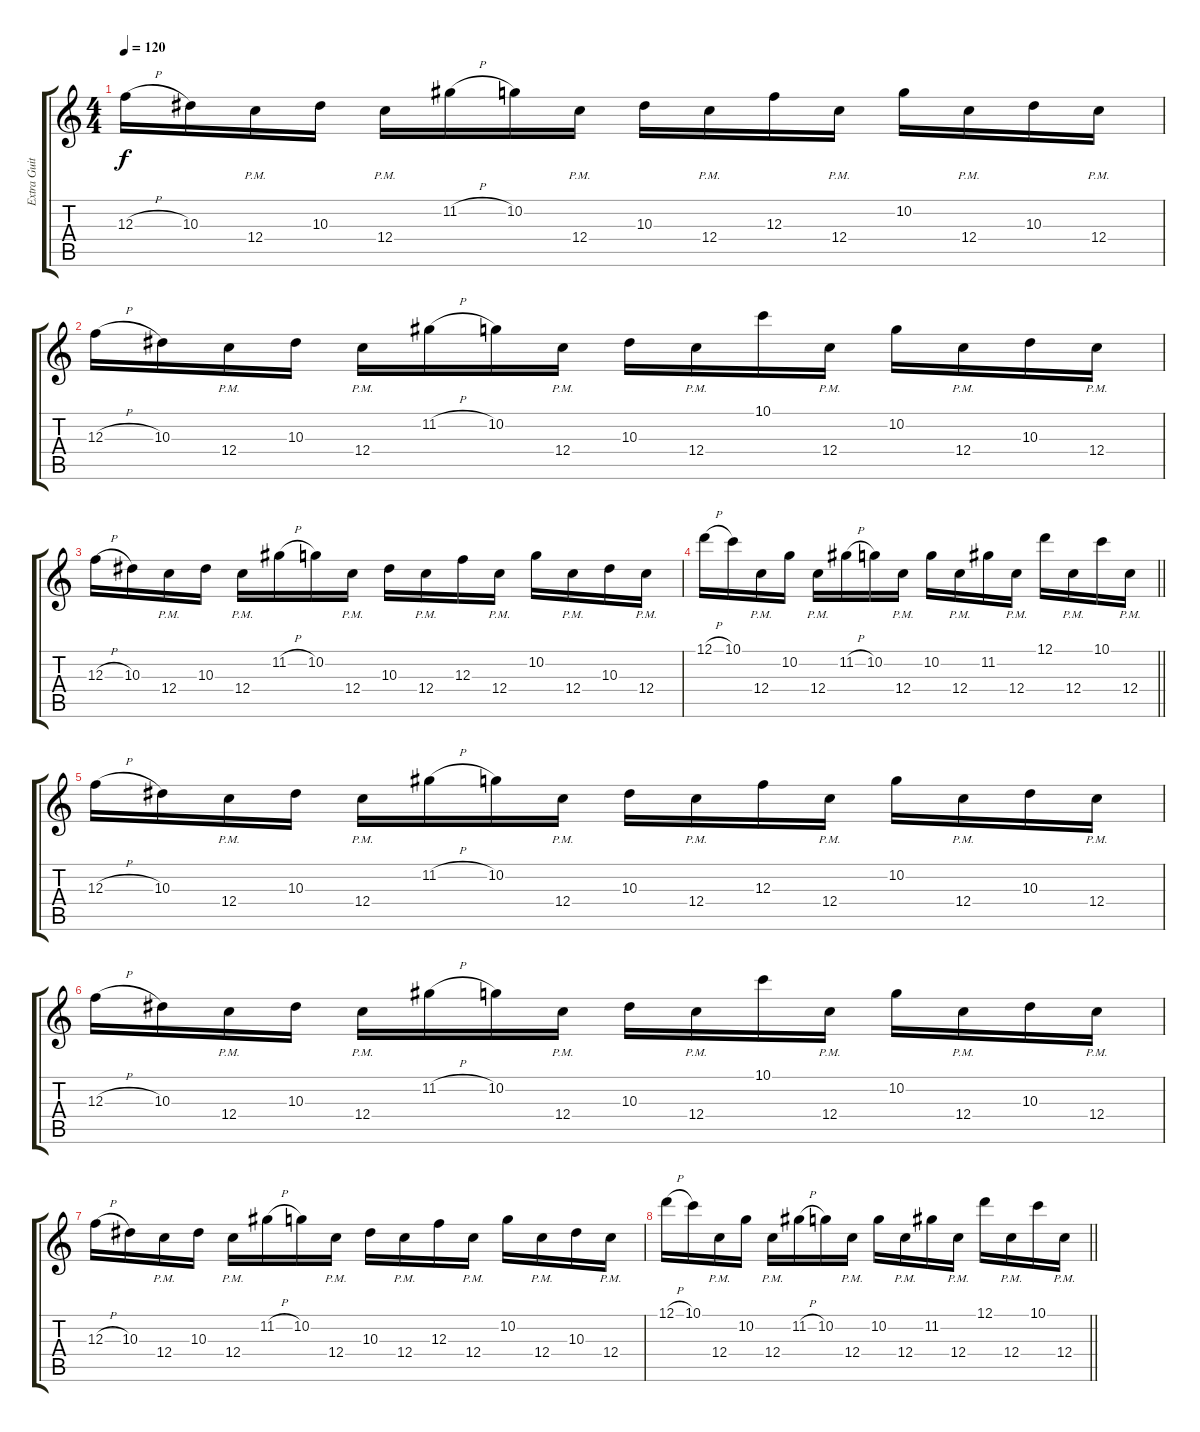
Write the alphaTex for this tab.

\track ("Extra Guitar" "Extra Guit") {instrument overdrivenguitar}
\staff {score tabs}
\tuning (D4 A3 F3 C3 G2 C2) {hide}
\ts (4 4)
\section ("" "")
\tempo 120
\clef g2
\ks c
12.3{h}.16{dy f} 10.3.16 12.4{pm}.16 10.3.16 12.4{pm}.16 11.2{h}.16 10.2.16 12.4{pm}.16 10.3.16 12.4{pm}.16 12.3.16 12.4{pm}.16 10.2.16 12.4{pm}.16 10.3.16 12.4{pm}.16 |
12.3{h}.16 10.3.16 12.4{pm}.16 10.3.16 12.4{pm}.16 11.2{h}.16 10.2.16 12.4{pm}.16 10.3.16 12.4{pm}.16 10.1.16 12.4{pm}.16 10.2.16 12.4{pm}.16 10.3.16 12.4{pm}.16 |
12.3{h}.16 10.3.16 12.4{pm}.16 10.3.16 12.4{pm}.16 11.2{h}.16 10.2.16 12.4{pm}.16 10.3.16 12.4{pm}.16 12.3.16 12.4{pm}.16 10.2.16 12.4{pm}.16 10.3.16 12.4{pm}.16 |
\barLineRight lightlight
12.1{h}.16 10.1.16 12.4{pm}.16 10.2.16 12.4{pm}.16 11.2{h}.16 10.2.16 12.4{pm}.16 10.2.16 12.4{pm}.16 11.2.16 12.4{pm}.16 12.1.16 12.4{pm}.16 10.1.16 12.4{pm}.16 |
12.3{h}.16 10.3.16 12.4{pm}.16 10.3.16 12.4{pm}.16 11.2{h}.16 10.2.16 12.4{pm}.16 10.3.16 12.4{pm}.16 12.3.16 12.4{pm}.16 10.2.16 12.4{pm}.16 10.3.16 12.4{pm}.16 |
12.3{h}.16 10.3.16 12.4{pm}.16 10.3.16 12.4{pm}.16 11.2{h}.16 10.2.16 12.4{pm}.16 10.3.16 12.4{pm}.16 10.1.16 12.4{pm}.16 10.2.16 12.4{pm}.16 10.3.16 12.4{pm}.16 |
12.3{h}.16 10.3.16 12.4{pm}.16 10.3.16 12.4{pm}.16 11.2{h}.16 10.2.16 12.4{pm}.16 10.3.16 12.4{pm}.16 12.3.16 12.4{pm}.16 10.2.16 12.4{pm}.16 10.3.16 12.4{pm}.16 |
\barLineRight lightlight
12.1{h}.16 10.1.16 12.4{pm}.16 10.2.16 12.4{pm}.16 11.2{h}.16 10.2.16 12.4{pm}.16 10.2.16 12.4{pm}.16 11.2.16 12.4{pm}.16 12.1.16 12.4{pm}.16 10.1.16 12.4{pm}.16
